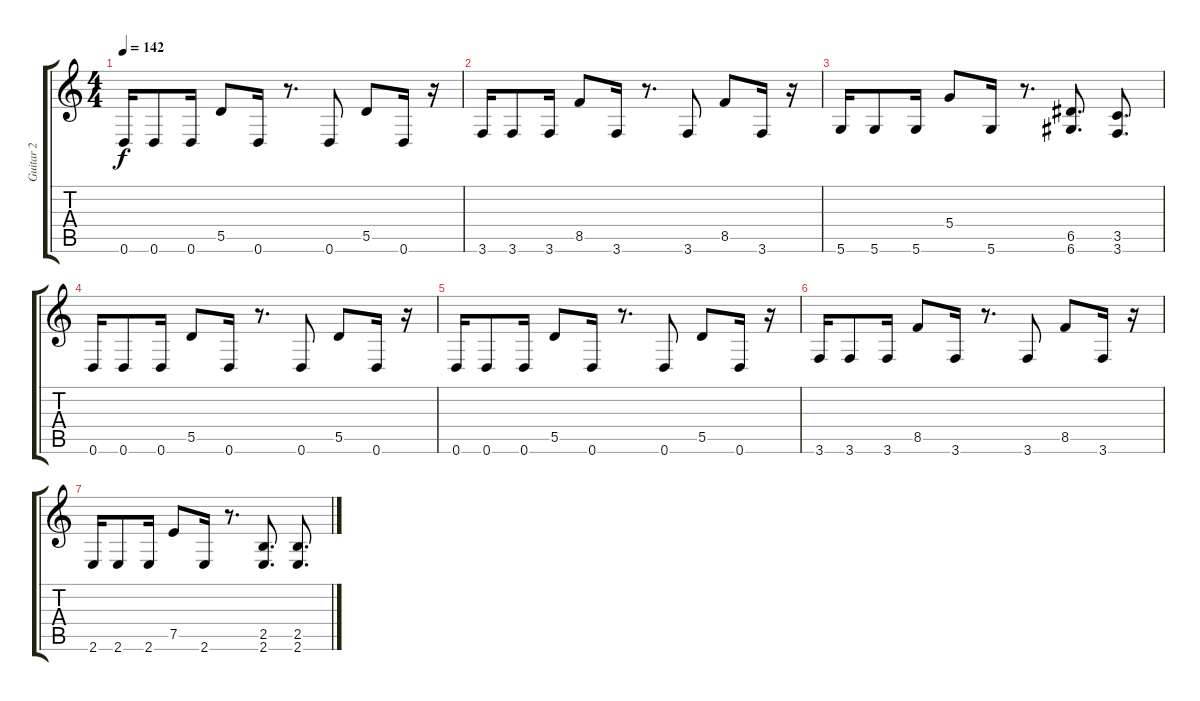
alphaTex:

\track ("Guitar 2" "Guitar 2") {instrument distortionguitar}
\staff {score tabs}
\tuning (E4 B3 G3 D3 A2 D2) {hide}
\ts (4 4)
\tempo 142
\clef g2
\ks c
0.6.16{dy f} 0.6.8 0.6.16 5.5.8 0.6.16 r.8{d} 0.6.8 5.5.8 0.6.16 r.16 |
3.6.16 3.6.8 3.6.16 8.5.8 3.6.16 r.8{d} 3.6.8 8.5.8 3.6.16 r.16 |
5.6.16 5.6.8 5.6.16 5.4.8 5.6.16 r.8{d} (6.5 6.6).8{d} (3.5 3.6).8{d} |
0.6.16 0.6.8 0.6.16 5.5.8 0.6.16 r.8{d} 0.6.8 5.5.8 0.6.16 r.16 |
0.6.16 0.6.8 0.6.16 5.5.8 0.6.16 r.8{d} 0.6.8 5.5.8 0.6.16 r.16 |
3.6.16 3.6.8 3.6.16 8.5.8 3.6.16 r.8{d} 3.6.8 8.5.8 3.6.16 r.16 |
2.6.16 2.6.8 2.6.16 7.5.8 2.6.16 r.8{d} (2.5 2.6).8{d} (2.5 2.6).8{d}
